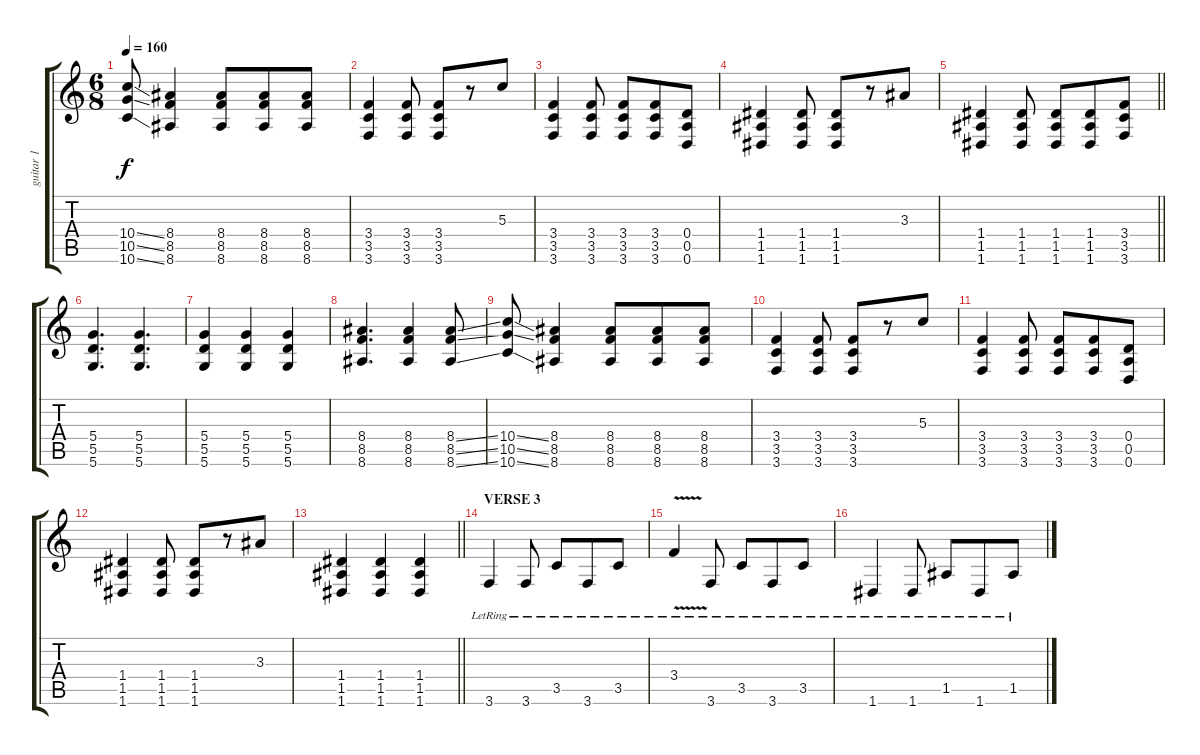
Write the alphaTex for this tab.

\track ("guitar 1" "guitar 1") {instrument acousticguitarsteel}
\staff {score tabs}
\tuning (E4 B3 G3 D3 A2 D2) {hide}
\ts (6 8)
\tempo 160
\clef g2
\ks c
(10.4{ss} 10.5{ss} 10.6{ss}).8{dy f} (8.4 8.5 8.6).4 (8.4 8.5 8.6).8 (8.4 8.5 8.6).8 (8.4 8.5 8.6).8 |
(3.4 3.5 3.6).4 (3.4 3.5 3.6).8 (3.4 3.5 3.6).8 r.8 5.3.8 |
(3.4 3.5 3.6).4 (3.4 3.5 3.6).8 (3.4 3.5 3.6).8 (3.4 3.5 3.6).8 (0.4 0.5 0.6).8 |
(1.4 1.5 1.6).4 (1.4 1.5 1.6).8 (1.4 1.5 1.6).8 r.8 3.3.8 |
\barLineRight lightlight
(1.4 1.5 1.6).4 (1.4 1.5 1.6).8 (1.4 1.5 1.6).8 (1.4 1.5 1.6).8 (3.4 3.5 3.6).8 |
(5.4 5.5 5.6).4{d} (5.4 5.5 5.6).4{d} |
(5.4 5.5 5.6).4 (5.4 5.5 5.6).4 (5.4 5.5 5.6).4 |
(8.4 8.5 8.6).4{d} (8.4 8.5 8.6).4 (8.4{ss} 8.5{ss} 8.6{ss}).8 |
(10.4{ss} 10.5{ss} 10.6{ss}).8 (8.4 8.5 8.6).4 (8.4 8.5 8.6).8 (8.4 8.5 8.6).8 (8.4 8.5 8.6).8 |
(3.4 3.5 3.6).4 (3.4 3.5 3.6).8 (3.4 3.5 3.6).8 r.8 5.3.8 |
(3.4 3.5 3.6).4 (3.4 3.5 3.6).8 (3.4 3.5 3.6).8 (3.4 3.5 3.6).8 (0.4 0.5 0.6).8 |
(1.4 1.5 1.6).4 (1.4 1.5 1.6).8 (1.4 1.5 1.6).8 r.8 3.3.8 |
\barLineRight lightlight
(1.4 1.5 1.6).4 (1.4 1.5 1.6).4 (1.4 1.5 1.6).4 |
\section ("" "VERSE 3")
3.6{lr}.4 3.6{lr}.8 3.5{lr}.8 3.6{lr}.8 3.5{lr}.8 |
3.4{v lr}.4 3.6{lr}.8 3.5{lr}.8 3.6{lr}.8 3.5{lr}.8 |
1.6{lr}.4 1.6{lr}.8 1.5{lr}.8 1.6{lr}.8 1.5{lr}.8
